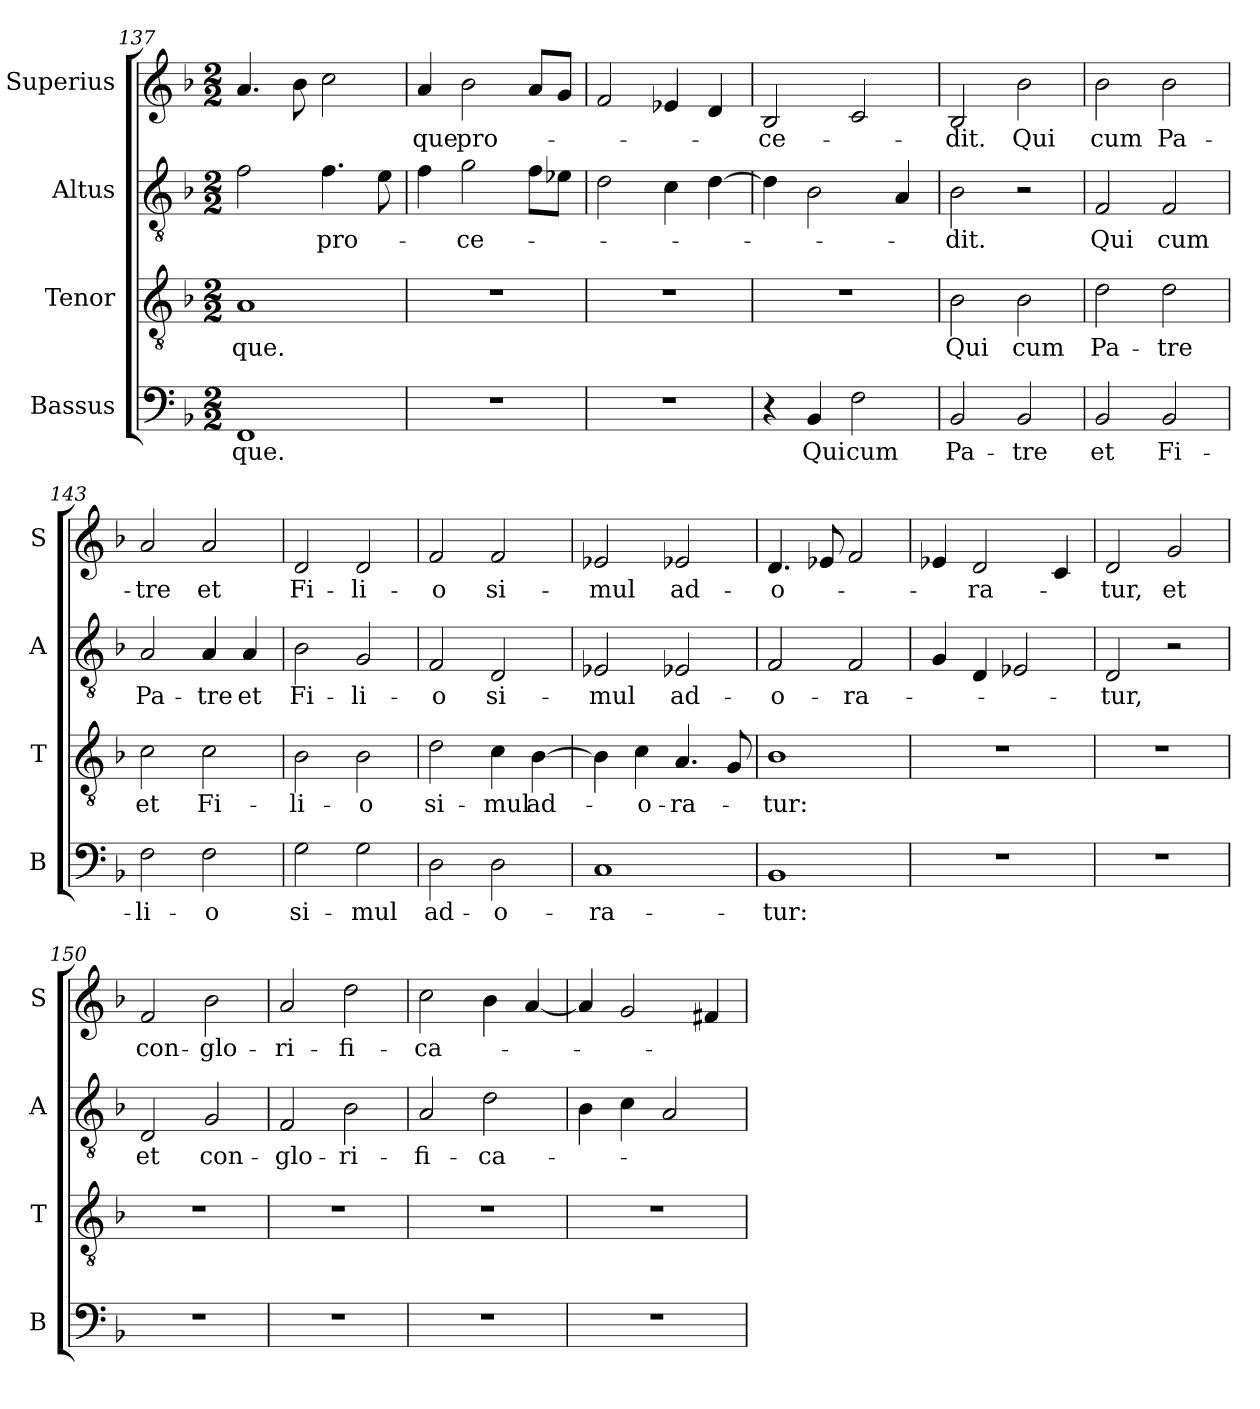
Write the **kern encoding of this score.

**kern	**text	**kern	**text	**kern	**text	**kern	**text
*part4	*part4	*part3	*part3	*part2	*part2	*part1	*part1
*staff4	*staff4	*staff3	*staff3	*staff2	*staff2	*staff1	*staff1
*I"Bassus	*	*I"Tenor	*	*I"Altus	*	*I"Superius	*
*I'B	*	*I'T	*	*I'A	*	*I'S	*
*clefF4	*	*clefGv2	*	*clefGv2	*	*clefG2	*
*k[b-]	*	*k[b-]	*	*k[b-]	*	*k[b-]	*
*M2/2	*	*M2/2	*	*M2/2	*	*M2/2	*
=137	=137	=137	=137	=137	=137	=137	=137
1FF	-que.	1A	-que.	2f	.	4.a	.
.	.	.	.	.	.	8b-	.
.	.	.	.	4.f	pro-	2cc	.
.	.	.	.	8e	.	.	.
=138	=138	=138	=138	=138	=138	=138	=138
1r	.	1r	.	4f	.	4a	-que
.	.	.	.	2g	-ce-	2b-	pro-
.	.	.	.	8fL	.	8aL	.
.	.	.	.	8e-iJ	.	8gJ	.
=139	=139	=139	=139	=139	=139	=139	=139
1r	.	1r	.	2d	.	2f	.
.	.	.	.	4c	.	4e-i	.
.	.	.	.	[4d	.	4d	.
=140	=140	=140	=140	=140	=140	=140	=140
4r	.	1r	.	4d]	.	2B-	-ce-
4BB-	Qui	.	.	2B-	.	.	.
2F	cum	.	.	.	.	2c	.
.	.	.	.	4A	.	.	.
=141	=141	=141	=141	=141	=141	=141	=141
2BB-	Pa-	2B-	Qui	2B-	-dit.	2B-	-dit.
2BB-	-tre	2B-	cum	2r	.	2b-	Qui
=142	=142	=142	=142	=142	=142	=142	=142
2BB-	et	2d	Pa-	2F	Qui	2b-	cum
2BB-	Fi-	2d	-tre	2F	cum	2b-	Pa-
=143	=143	=143	=143	=143	=143	=143	=143
2F	-li-	2c	et	2A	Pa-	2a	-tre
2F	-o	2c	Fi-	4A	-tre	2a	et
.	.	.	.	4A	et	.	.
=144	=144	=144	=144	=144	=144	=144	=144
2G	si-	2B-	-li-	2B-	Fi-	2d	Fi-
2G	-mul	2B-	-o	2G	-li-	2d	-li-
=145	=145	=145	=145	=145	=145	=145	=145
2D	ad-	2d	si-	2F	-o	2f	-o
2D	-o-	4c	-mul	2D	si-	2f	si-
.	.	[4B-	ad-	.	.	.	.
=146	=146	=146	=146	=146	=146	=146	=146
1C	-ra-	4B-]	.	2E-X	-mul	2e-X	-mul
.	.	4c	-o-	.	.	.	.
.	.	4.A	-ra-	2E-X	ad-	2e-X	ad-
.	.	8G	.	.	.	.	.
=147	=147	=147	=147	=147	=147	=147	=147
1BB-	-tur:	1B-	-tur:	2F	-o-	4.d	-o-
.	.	.	.	.	.	8e-X	.
.	.	.	.	2F	-ra-	2f	.
=148	=148	=148	=148	=148	=148	=148	=148
1r	.	1r	.	4G	.	4e-X	.
.	.	.	.	4D	.	2d	-ra-
.	.	.	.	2E-X	.	.	.
.	.	.	.	.	.	4c	.
=149	=149	=149	=149	=149	=149	=149	=149
1r	.	1r	.	2D	-tur,	2d	-tur,
.	.	.	.	2r	.	2g	et
=150	=150	=150	=150	=150	=150	=150	=150
1r	.	1r	.	2D	et	2f	con-
.	.	.	.	2G	con-	2b-	-glo-
=151	=151	=151	=151	=151	=151	=151	=151
1r	.	1r	.	2F	-glo-	2a	-ri-
.	.	.	.	2B-	-ri-	2dd	-fi-
=152	=152	=152	=152	=152	=152	=152	=152
1r	.	1r	.	2A	-fi-	2cc	-ca-
.	.	.	.	2d	-ca-	4b-	.
.	.	.	.	.	.	[4a	.
=153	=153	=153	=153	=153	=153	=153	=153
1r	.	1r	.	4B-	.	4a]	.
.	.	.	.	4c	.	2g	.
.	.	.	.	2A	.	.	.
.	.	.	.	.	.	4f#X	.
=	=	=	=	=	=	=	=
*-	*-	*-	*-	*-	*-	*-	*-
